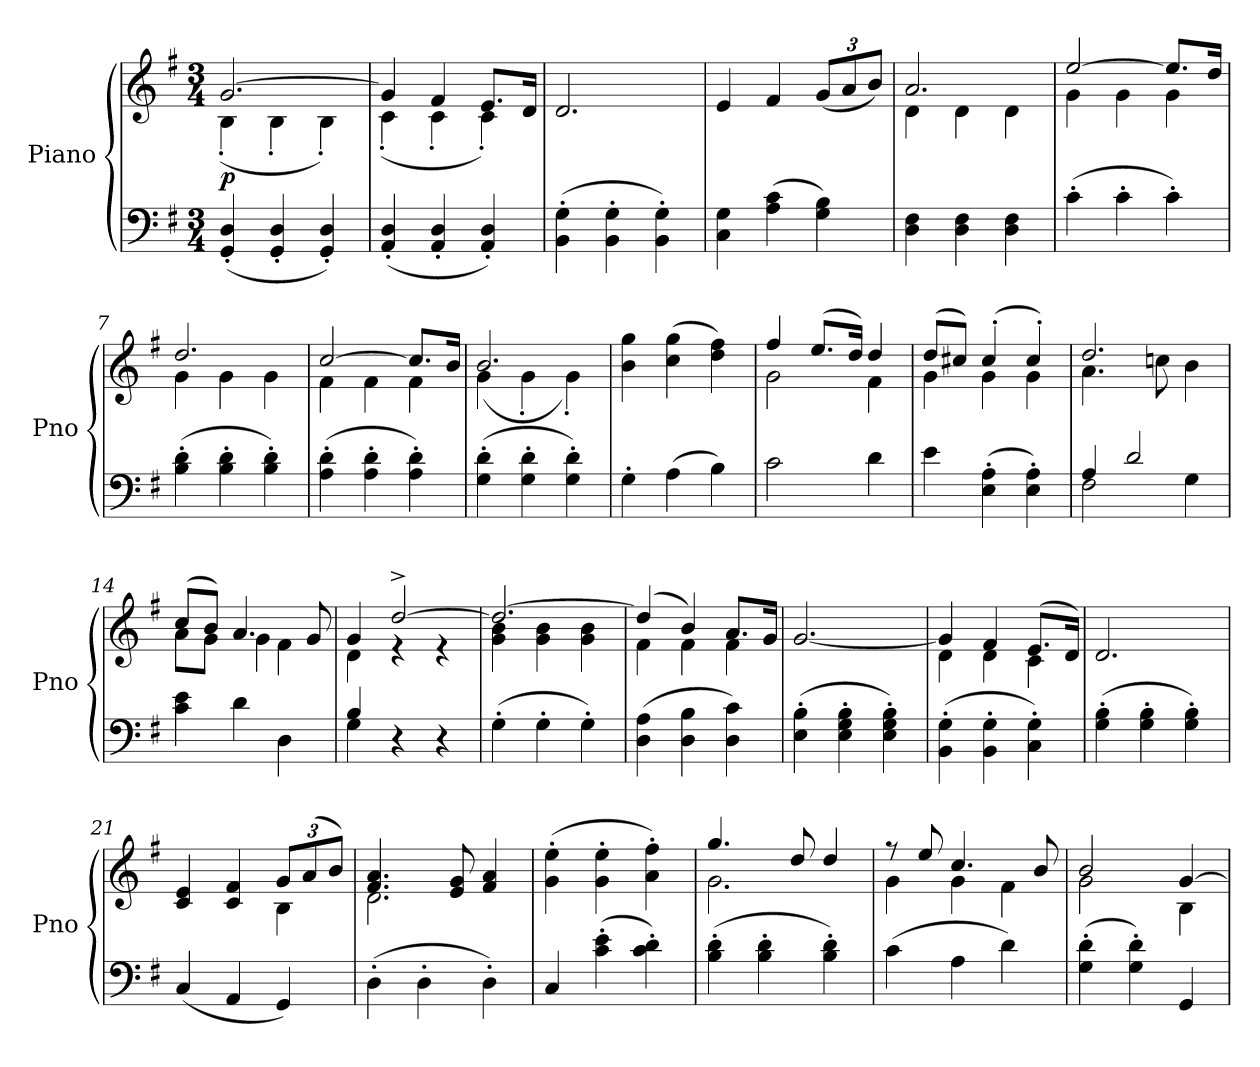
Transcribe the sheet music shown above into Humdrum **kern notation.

**kern	**kern	**dynam
*part1	*part1	*part1
*staff2	*staff1	*staff1/2
*I"Piano	*	*
*I'Pno	*	*
*clefF4	*clefG2	*
*k[f#]	*k[f#]	*
*M3/4	*M3/4	*
*MM60	*MM60	*
=1	=1	=1
*	*^	*
(4GG'/ 4D'/	[2.g/	(4B'\	p
4GG'/ 4D'/	.	4B'\	.
4GG'/ 4D'/)	.	4B'\)	.
=2	=2	=2	=2
(4AA'/ 4D'/	4g/]	(4c'\	.
4AA'/ 4D'/	4f#/	4c'\	.
4AA'/ 4D'/)	8.e/L	4c'\)	.
.	16d/Jk	.	.
*	*v	*v	*
=3	=3	=3
(4BB'\ 4G'\	2.d/	.
4BB'\ 4G'\	.	.
4BB'\ 4G'\)	.	.
=4	=4	=4
4C\ 4G\	4e/	.
(4A\ 4c\	4f#/	.
4G\ 4B\)	(12g/L	.
.	12a/	.
.	12b/J)	.
=5	=5	=5
*	*^	*
4D\ 4F#\	2.a/	4d\	.
4D\ 4F#\	.	4d\	.
4D\ 4F#\	.	4d\	.
=6	=6	=6	=6
(4c'\	[2ee/	4g\	.
4c'\	.	4g\	.
4c'\)	8.ee/L]	4g\	.
.	16dd/Jk	.	.
=7	=7	=7	=7
(4B'\ 4d'\	2.dd/	4g\	.
4B'\ 4d'\	.	4g\	.
4B'\ 4d'\)	.	4g\	.
=8	=8	=8	=8
(4A'\ 4d'\	[2cc/	4f#\	.
4A'\ 4d'\	.	4f#\	.
4A'\ 4d'\)	8.cc/L]	4f#\	.
.	16b/Jk	.	.
=9	=9	=9	=9
(4G'\ 4d'\	2.b/	(4g\	.
4G'\ 4d'\	.	4g'\	.
4G'\ 4d'\)	.	4g'\)	.
*	*v	*v	*
=10	=10	=10
4G'\	4b\ 4gg\	.
(4A\	(4cc\ 4gg\	.
4B\)	4dd\ 4ff#\)	.
=11	=11	=11
*	*^	*
2c\	4ff#/	2g\	.
.	(8.ee/L	.	.
.	16dd/Jk)	.	.
4d\	4dd/	4f#\	.
=12	=12	=12	=12
4e\	(8dd/L	4g\	.
.	8cc#X/J)	.	.
(4E'\ 4A'\	(4cc#'/	4g\	.
4E'\ 4A'\)	4cc#'/)	4g\	.
=13	=13	=13	=13
*^	*	*	*
4A/	2F#\	2.dd/	4.a\	.
2d/	.	.	.	.
.	.	.	8ccn\	.
.	4G\	.	4b\	.
*v	*v	*	*	*
=14	=14	=14	=14
4c\ 4e\	(8cc/L	8a\L	.
.	8b/J)	8g\J	.
4d\	4.a/	4g\	.
4D\	.	4f#\	.
.	8g/	.	.
=15	=15	=15	=15
*^	*	*	*
4B/	4G\	4g/	4d\	.
2ryy	4r	[2dd^/	4r	.
.	4r	.	4r	.
*v	*v	*	*	*
=16	=16	=16	=16
(4G'\	2.dd/_	4g\ 4b\	.
4G'\	.	4g\ 4b\	.
4G'\)	.	4g\ 4b\	.
=17	=17	=17	=17
(4D\ 4A\	(4dd/]	4f#\	.
4D\ 4B\	4b/)	4f#\	.
4D\ 4c\)	8.a/L	4f#\	.
.	16g/Jk	.	.
*	*v	*v	*
=18	=18	=18
(4E'\ 4B'\	[2.g/	.
4E'\ 4G'\ 4B'\	.	.
4E'\ 4G'\ 4B'\)	.	.
=19	=19	=19
*	*^	*
(4BB'\ 4G'\	4g/]	4d\	.
4BB'\ 4G'\	4f#/	4d\	.
4C'\ 4G'\)	(8.e/L	4c\	.
.	16d/Jk)	.	.
*	*v	*v	*
=20	=20	=20
(4G'\ 4B'\	2.d/	.
4G'\ 4B'\	.	.
4G'\ 4B'\)	.	.
=21	=21	=21
*	*^	*
(4C/	4c/ 4e/	2ryy	.
4AA/	4c/ 4f#/	.	.
4GG/)	12g/L	4B\	.
.	(12a/	.	.
.	12b/J)	.	.
=22	=22	=22	=22
(4D'\	4.f#/ 4.a/	2.d\	.
4D'\	.	.	.
.	8e/ 8g/	.	.
4D'\)	4f#/ 4a/	.	.
*	*v	*v	*
=23	=23	=23
4C/	(4g'\ 4ee'\	.
(4c'\ 4e'\	4g'\ 4ee'\	.
4c'\ 4d'\)	4a'\ 4ff#'\)	.
=24	=24	=24
*	*^	*
(4B'\ 4d'\	4.gg/	2.g\	.
4B'\ 4d'\	.	.	.
.	8dd/	.	.
4B'\ 4d'\)	4dd/	.	.
=25	=25	=25	=25
(4c\	8r	4g\	.
.	8ee/	.	.
4A\	4.cc/	4g\	.
4d\)	.	4f#\	.
.	8b/	.	.
=26	=26	=26	=26
(4G'\ 4d'\	2b/	2g\	.
4G'\ 4d'\)	.	.	.
4GG/	[4g/	4B\	.
*	*v	*v	*
=	=	=
*-	*-	*-
